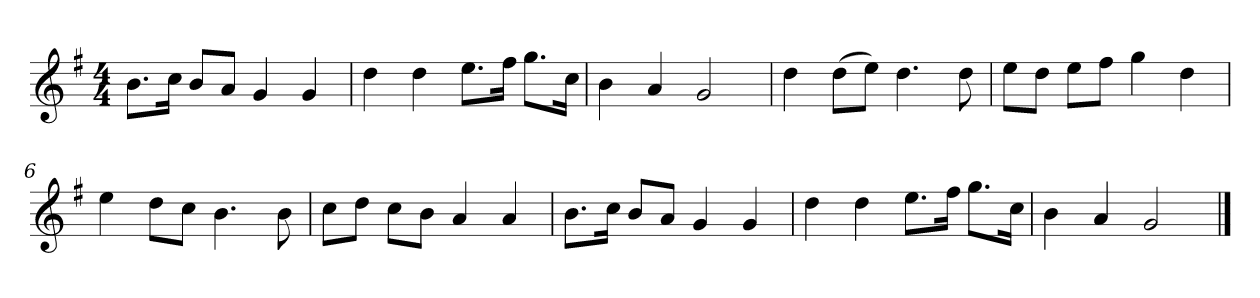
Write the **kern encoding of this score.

**kern
*part1
*staff1
*k[f#]
*M4/4
*MM120
=1
8.bL
16ccJk
8bL
8aJ
4g
4g
=2
4dd
4dd
8.eeL
16ff#Jk
8.ggL
16ccJk
=3
4b
4a
2g
=4
4dd
(8ddL
8eeJ)
4.dd
8dd
=5
8eeL
8ddJ
8eeL
8ff#J
4gg
4dd
=6
4ee
8ddL
8ccJ
4.b
8b
=7
8ccL
8ddJ
8ccL
8bJ
4a
4a
=8
8.bL
16ccJk
8bL
8aJ
4g
4g
=9
4dd
4dd
8.eeL
16ff#Jk
8.ggL
16ccJk
=10
4b
4a
2g
==
*-
